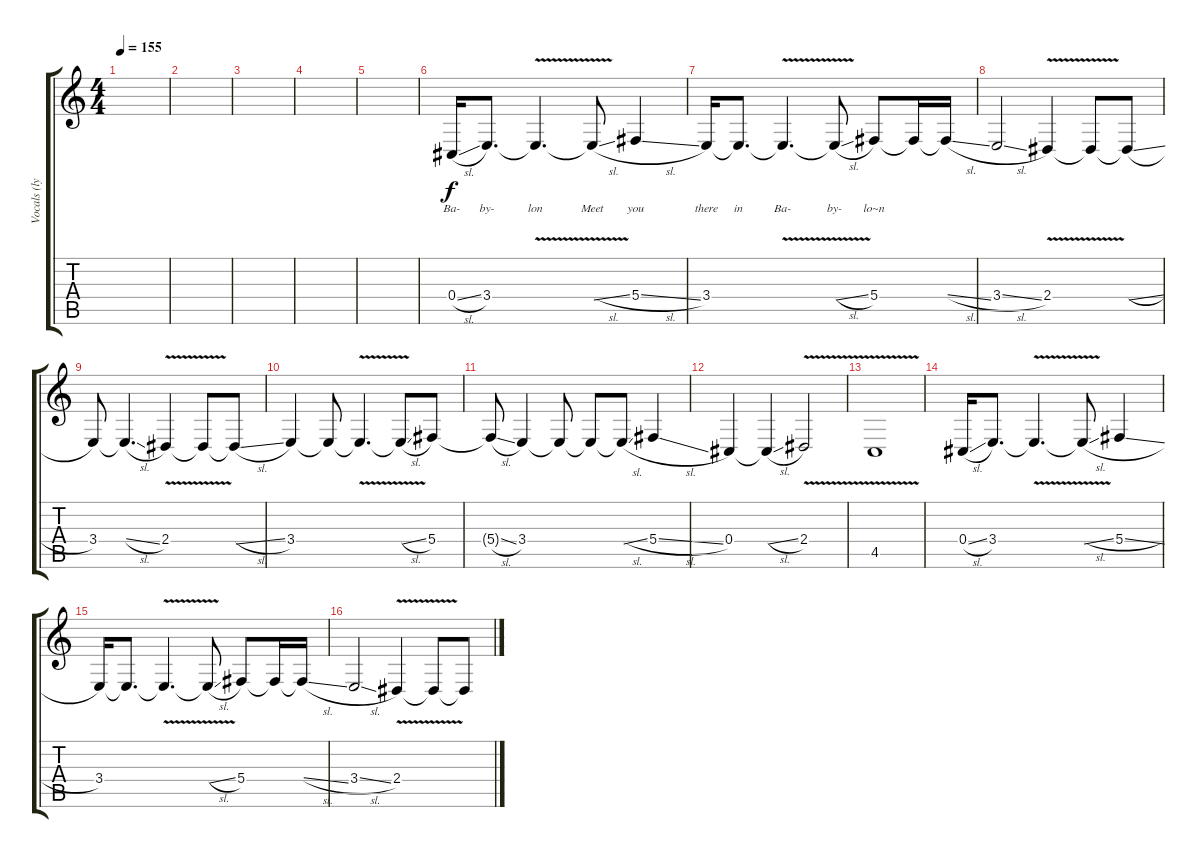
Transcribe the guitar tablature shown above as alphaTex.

\track ("Vocals (lyrics)" "Vocals (ly") {instrument sopranosax}
\staff {score tabs}
\tuning (Eb4 Bb3 Gb3 Db3 Ab2 Db2) {hide}
\ts (4 4)
\tempo 155
\clef g2
\ks c
|
|
|
|
|
0.4{sl}.16{lyrics (0 "Ba-") lyrics (1 "") lyrics (2 "") lyrics (3 "") lyrics (4 "")} 3.4.8{d lyrics (0 "by-") lyrics (1 "") lyrics (2 "") lyrics (3 "") lyrics (4 "")} 3.4{v t}.4{d lyrics (0 "lon") lyrics (1 "") lyrics (2 "") lyrics (3 "") lyrics (4 "")} 3.4{sl t}.8{lyrics (0 "Meet") lyrics (1 "") lyrics (2 "") lyrics (3 "") lyrics (4 "")} 5.4{sl}.4{lyrics (0 "you") lyrics (1 "") lyrics (2 "") lyrics (3 "") lyrics (4 "")} |
3.4.16{lyrics (0 "there") lyrics (1 "") lyrics (2 "") lyrics (3 "") lyrics (4 "")} 3.4{t}.8{d lyrics (0 "in") lyrics (1 "") lyrics (2 "") lyrics (3 "") lyrics (4 "")} 3.4{v t}.4{d lyrics (0 "Ba-") lyrics (1 "") lyrics (2 "") lyrics (3 "") lyrics (4 "")} 3.4{sl t}.8{lyrics (0 "by-") lyrics (1 "") lyrics (2 "") lyrics (3 "") lyrics (4 "")} 5.4.8{lyrics (0 "lo~n") lyrics (1 "") lyrics (2 "") lyrics (3 "") lyrics (4 "")} 5.4{t}.16 5.4{sl t}.16 |
3.4{sl}.2 2.4{v}.4 2.4{t}.8 2.4{sl t}.8 |
3.4.8 3.4{sl t}.4{d} 2.4{v}.4 2.4{t}.8 2.4{sl t}.8 |
3.4.4 3.4{t}.8 3.4{v t}.4{d} 3.4{sl t}.8 5.4.8 |
5.4{sl t}.8 3.4.4 3.4{t}.8 3.4{t}.8 3.4{sl t}.8 5.4{sl}.4 |
0.4.4 0.4{sl t}.4 2.4{v}.2 |
4.5{v}.1 |
0.4{sl}.16 3.4.8{d} 3.4{v t}.4{d} 3.4{sl t}.8 5.4{sl}.4 |
3.4.16 3.4{t}.8{d} 3.4{v t}.4{d} 3.4{sl t}.8 5.4.8 5.4{t}.16 5.4{sl t}.16 |
3.4{sl}.2 2.4{v}.4 2.4{t}.8 2.4{sl t}.8
